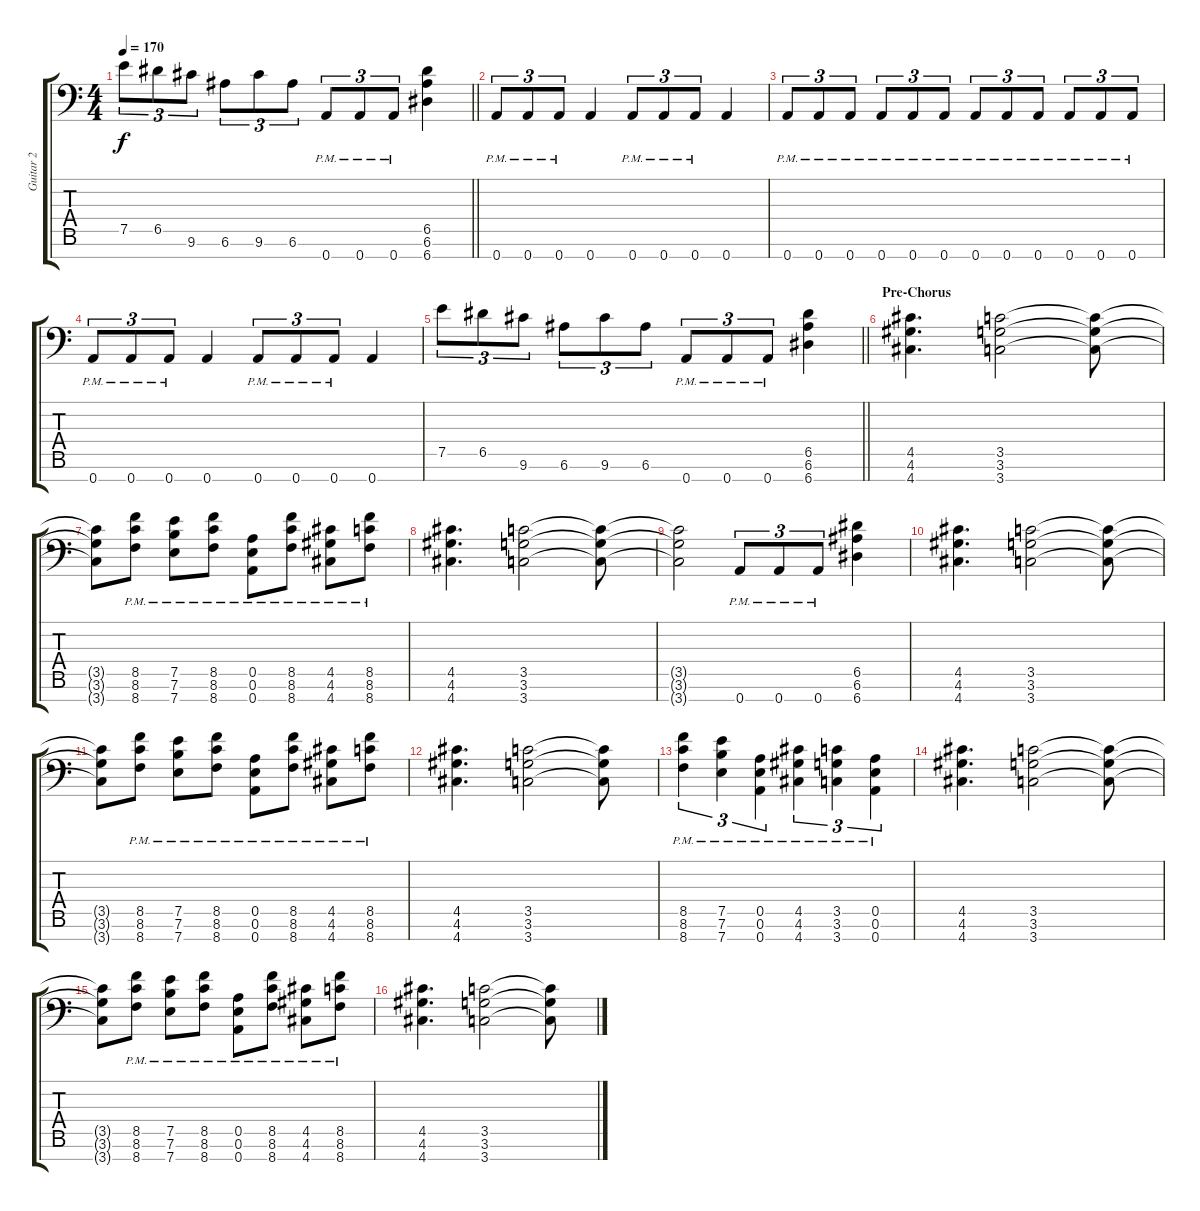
\track ("Guitar 2" "Guitar 2") {instrument overdrivenguitar}
\staff {score tabs}
\tuning (E4 B3 G3 D3 A2 E2 A1) {hide}
\ts (4 4)
\tempo 170
\clef f4
\barLineRight lightlight
\ks c
7.5.8{tu (3 2) dy f} 6.5.8{tu (3 2)} 9.6.8{tu (3 2)} 6.6.8{tu (3 2)} 9.6.8{tu (3 2)} 6.6.8{tu (3 2)} 0.7{pm}.8{tu (3 2)} 0.7{pm}.8{tu (3 2)} 0.7{pm}.8{tu (3 2)} (6.5 6.6 6.7).4 |
0.7{pm}.8{tu (3 2)} 0.7{pm}.8{tu (3 2)} 0.7{pm}.8{tu (3 2)} 0.7.4 0.7{pm}.8{tu (3 2)} 0.7{pm}.8{tu (3 2)} 0.7{pm}.8{tu (3 2)} 0.7.4 |
0.7{pm}.8{tu (3 2)} 0.7{pm}.8{tu (3 2)} 0.7{pm}.8{tu (3 2)} 0.7{pm}.8{tu (3 2)} 0.7{pm}.8{tu (3 2)} 0.7{pm}.8{tu (3 2)} 0.7{pm}.8{tu (3 2)} 0.7{pm}.8{tu (3 2)} 0.7{pm}.8{tu (3 2)} 0.7{pm}.8{tu (3 2)} 0.7{pm}.8{tu (3 2)} 0.7{pm}.8{tu (3 2)} |
0.7{pm}.8{tu (3 2)} 0.7{pm}.8{tu (3 2)} 0.7{pm}.8{tu (3 2)} 0.7.4 0.7{pm}.8{tu (3 2)} 0.7{pm}.8{tu (3 2)} 0.7{pm}.8{tu (3 2)} 0.7.4 |
\barLineRight lightlight
7.5.8{tu (3 2)} 6.5.8{tu (3 2)} 9.6.8{tu (3 2)} 6.6.8{tu (3 2)} 9.6.8{tu (3 2)} 6.6.8{tu (3 2)} 0.7{pm}.8{tu (3 2)} 0.7{pm}.8{tu (3 2)} 0.7{pm}.8{tu (3 2)} (6.5 6.6 6.7).4 |
\section ("" "Pre-Chorus")
(4.5 4.6 4.7).4{d} (3.5 3.6 3.7).2 (3.5{t} 3.6{t} 3.7{t}).8 |
(3.5{t} 3.6{t} 3.7{t}).8 (8.5{pm} 8.6{pm} 8.7{pm}).8 (7.5{pm} 7.6{pm} 7.7{pm}).8 (8.5{pm} 8.6{pm} 8.7{pm}).8 (0.5{pm} 0.6{pm} 0.7{pm}).8 (8.5{pm} 8.6{pm} 8.7{pm}).8 (4.5{pm} 4.6{pm} 4.7{pm}).8 (8.5{pm} 8.6{pm} 8.7{pm}).8 |
(4.5 4.6 4.7).4{d} (3.5 3.6 3.7).2 (3.5{t} 3.6{t} 3.7{t}).8 |
(3.5{t} 3.6{t} 3.7{t}).2 0.7{pm}.8{tu (3 2)} 0.7{pm}.8{tu (3 2)} 0.7{pm}.8{tu (3 2)} (6.5 6.6 6.7).4 |
(4.5 4.6 4.7).4{d} (3.5 3.6 3.7).2 (3.5{t} 3.6{t} 3.7{t}).8 |
(3.5{t} 3.6{t} 3.7{t}).8 (8.5{pm} 8.6{pm} 8.7{pm}).8 (7.5{pm} 7.6{pm} 7.7{pm}).8 (8.5{pm} 8.6{pm} 8.7{pm}).8 (0.5{pm} 0.6{pm} 0.7{pm}).8 (8.5{pm} 8.6{pm} 8.7{pm}).8 (4.5{pm} 4.6{pm} 4.7{pm}).8 (8.5{pm} 8.6{pm} 8.7{pm}).8 |
(4.5 4.6 4.7).4{d} (3.5 3.6 3.7).2 (3.5{t} 3.6{t} 3.7{t}).8 |
(8.5{pm} 8.6{pm} 8.7{pm}).4{tu (3 2)} (7.5{pm} 7.6{pm} 7.7{pm}).4{tu (3 2)} (0.5{pm} 0.6{pm} 0.7{pm}).4{tu (3 2)} (4.5{pm} 4.6{pm} 4.7{pm}).4{tu (3 2)} (3.5{pm} 3.6{pm} 3.7{pm}).4{tu (3 2)} (0.5{pm} 0.6{pm} 0.7{pm}).4{tu (3 2)} |
(4.5 4.6 4.7).4{d} (3.5 3.6 3.7).2 (3.5{t} 3.6{t} 3.7{t}).8 |
(3.5{t} 3.6{t} 3.7{t}).8 (8.5{pm} 8.6{pm} 8.7{pm}).8 (7.5{pm} 7.6{pm} 7.7{pm}).8 (8.5{pm} 8.6{pm} 8.7{pm}).8 (0.5{pm} 0.6{pm} 0.7{pm}).8 (8.5{pm} 8.6{pm} 8.7{pm}).8 (4.5{pm} 4.6{pm} 4.7{pm}).8 (8.5{pm} 8.6{pm} 8.7{pm}).8 |
(4.5 4.6 4.7).4{d} (3.5 3.6 3.7).2 (3.5{t} 3.6{t} 3.7{t}).8
